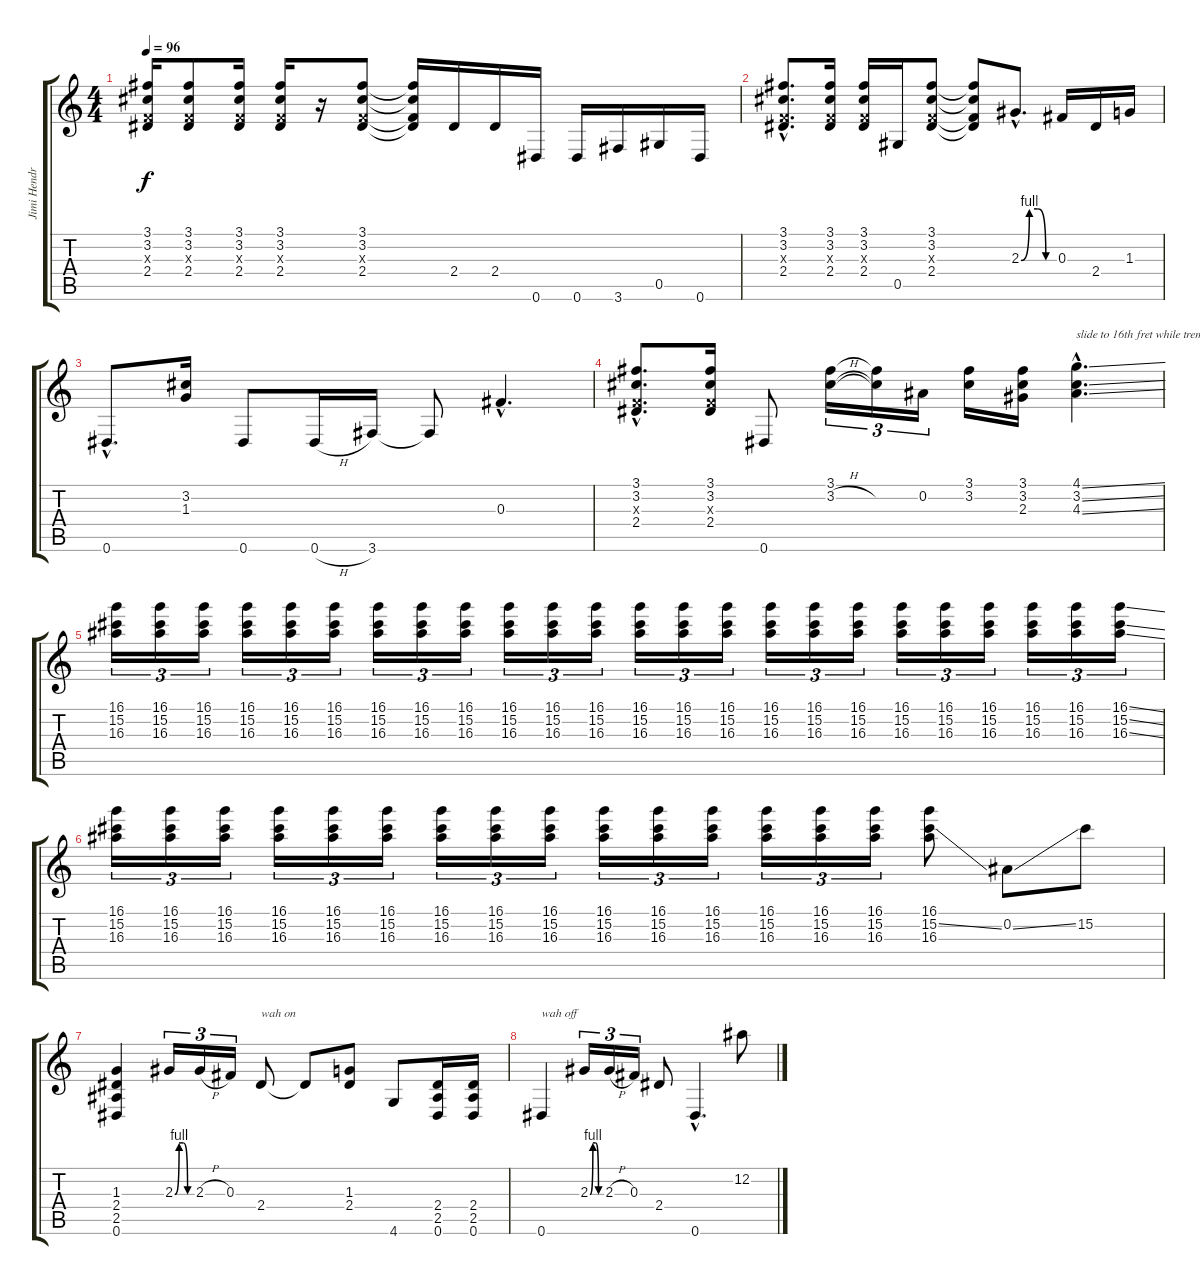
\track ("Jimi Hendrix" "Jimi Hendr") {instrument distortionguitar}
\staff {score tabs}
\tuning (Eb4 Bb3 Gb3 Db3 Ab2 Eb2) {hide}
\ts (4 4)
\tempo 96
\clef g2
\ks c
(3.1 3.2 -1.3{x} 2.4).16{dy f} (3.1 3.2 -1.3{x} 2.4).8 (3.1 3.2 -1.3{x} 2.4).16 (3.1 3.2 -1.3{x} 2.4).16 r.16 (3.1 3.2 -1.3{x} 2.4).8 (3.1{t} 3.2{t} -1.3{t} 2.4{t}).16 2.4.16 2.4.16 0.6.16 0.6.16 3.6.16 0.5.16 0.6.16 |
(3.1{hac} 3.2{hac} -1.3{hac x} 2.4{hac}).8{d} (3.1 3.2 -1.3{x} 2.4).16 (3.1 3.2 -1.3{x} 2.4).16 0.5.16 (3.1 3.2 -1.3{x} 2.4).8 (3.1{t} 3.2{t} -1.3{t} 2.4{t}).8 2.3{be (custom 0 0 15 4 30 4 45 0 60 0) hac}.8{d} 0.3.16 2.4.16 1.3.16 |
0.6{hac}.8{d} (3.2 1.3).16 0.6.8 0.6{h}.16 3.6.16 3.6{t}.8 0.3{hac}.4{d} |
(3.1{hac} 3.2{hac} -1.3{hac x} 2.4{hac}).8{d} (3.1 3.2 -1.3{x} 2.4).16 0.6.8 (3.1 3.2{h}).16{tu (3 2)} (3.1{t} 3.2{t}).16{tu (3 2)} 0.2.16{tu (3 2)} (3.1 3.2).16 (3.1 3.2 2.3).16 (4.1{ss hac} 3.2{ss hac} 4.3{ss hac}).4{d txt "slide to 16th fret while tremolo picking"} |
(16.1 15.2 16.3).16{tu (3 2)} (16.1 15.2 16.3).16{tu (3 2)} (16.1 15.2 16.3).16{tu (3 2)} (16.1 15.2 16.3).16{tu (3 2)} (16.1 15.2 16.3).16{tu (3 2)} (16.1 15.2 16.3).16{tu (3 2)} (16.1 15.2 16.3).16{tu (3 2)} (16.1 15.2 16.3).16{tu (3 2)} (16.1 15.2 16.3).16{tu (3 2)} (16.1 15.2 16.3).16{tu (3 2)} (16.1 15.2 16.3).16{tu (3 2)} (16.1 15.2 16.3).16{tu (3 2)} (16.1 15.2 16.3).16{tu (3 2)} (16.1 15.2 16.3).16{tu (3 2)} (16.1 15.2 16.3).16{tu (3 2)} (16.1 15.2 16.3).16{tu (3 2)} (16.1 15.2 16.3).16{tu (3 2)} (16.1 15.2 16.3).16{tu (3 2)} (16.1 15.2 16.3).16{tu (3 2)} (16.1 15.2 16.3).16{tu (3 2)} (16.1 15.2 16.3).16{tu (3 2)} (16.1 15.2 16.3).16{tu (3 2)} (16.1 15.2 16.3).16{tu (3 2)} (16.1{ss} 15.2{ss} 16.3{ss}).16{tu (3 2)} |
(16.1 15.2 16.3).16{tu (3 2)} (16.1 15.2 16.3).16{tu (3 2)} (16.1 15.2 16.3).16{tu (3 2)} (16.1 15.2 16.3).16{tu (3 2)} (16.1 15.2 16.3).16{tu (3 2)} (16.1 15.2 16.3).16{tu (3 2)} (16.1 15.2 16.3).16{tu (3 2)} (16.1 15.2 16.3).16{tu (3 2)} (16.1 15.2 16.3).16{tu (3 2)} (16.1 15.2 16.3).16{tu (3 2)} (16.1 15.2 16.3).16{tu (3 2)} (16.1 15.2 16.3).16{tu (3 2)} (16.1 15.2 16.3).16{tu (3 2)} (16.1 15.2 16.3).16{tu (3 2)} (16.1 15.2 16.3).16{tu (3 2)} (16.1 15.2{ss} 16.3).8 0.2{ss}.8 15.2.8 |
(1.3 2.4 2.5 0.6).4 2.3{be (custom 0 0 15 4 30 4 45 0 60 0)}.16{tu (3 2)} 2.3{h}.16{tu (3 2)} 0.3.16{tu (3 2)} 2.4.8{txt "wah on"} 2.4{t}.8 (1.3 2.4).8 4.6.8 (2.4 2.5 0.6).16 (2.4 2.5 0.6).16 |
0.6.4{txt "wah off"} 2.3{be (custom 0 0 15 4 30 4 45 0 60 0)}.16{tu (3 2)} 2.3{h}.16{tu (3 2)} 0.3.16{tu (3 2)} 2.4.8 0.6{hac}.4{d} 12.2.8
